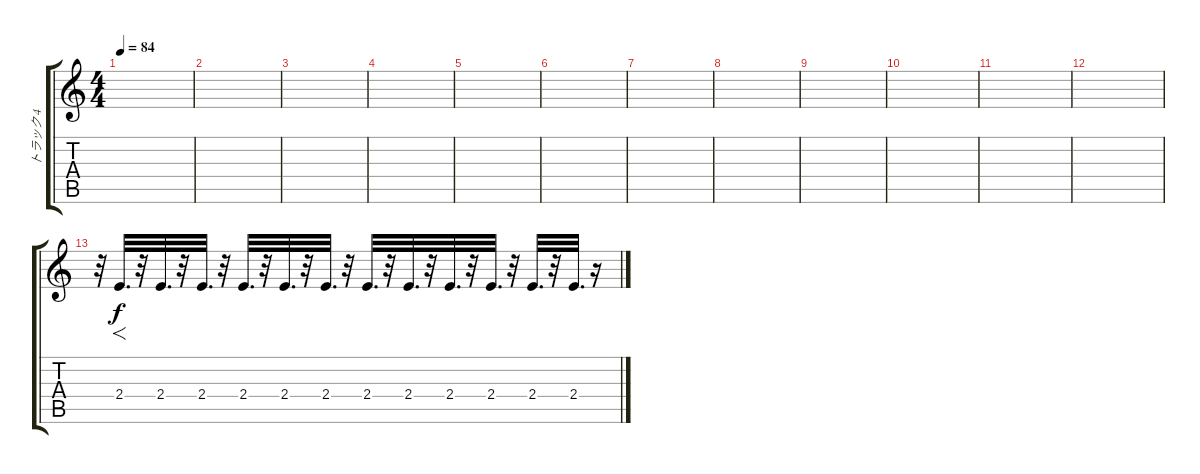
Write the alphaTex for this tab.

\track ("トラック 4" "トラック 4") {instrument acousticguitarsteel}
\staff {score tabs}
\tuning (E4 B3 G3 D3 A2 E2) {hide}
\ts (4 4)
\tempo 84
\clef g2
\ks c
|
|
|
|
|
|
|
|
|
|
|
|
r.32 2.4.32{f d} r.32 2.4.32{d} r.32 2.4.32{d} r.32 2.4.32{d} r.32 2.4.32{d} r.32 2.4.32{d} r.32 2.4.32{d} r.32 2.4.32{d} r.32 2.4.32{d} r.32 2.4.32{d} r.32 2.4.32{d} r.32 2.4.32{d} r.16
